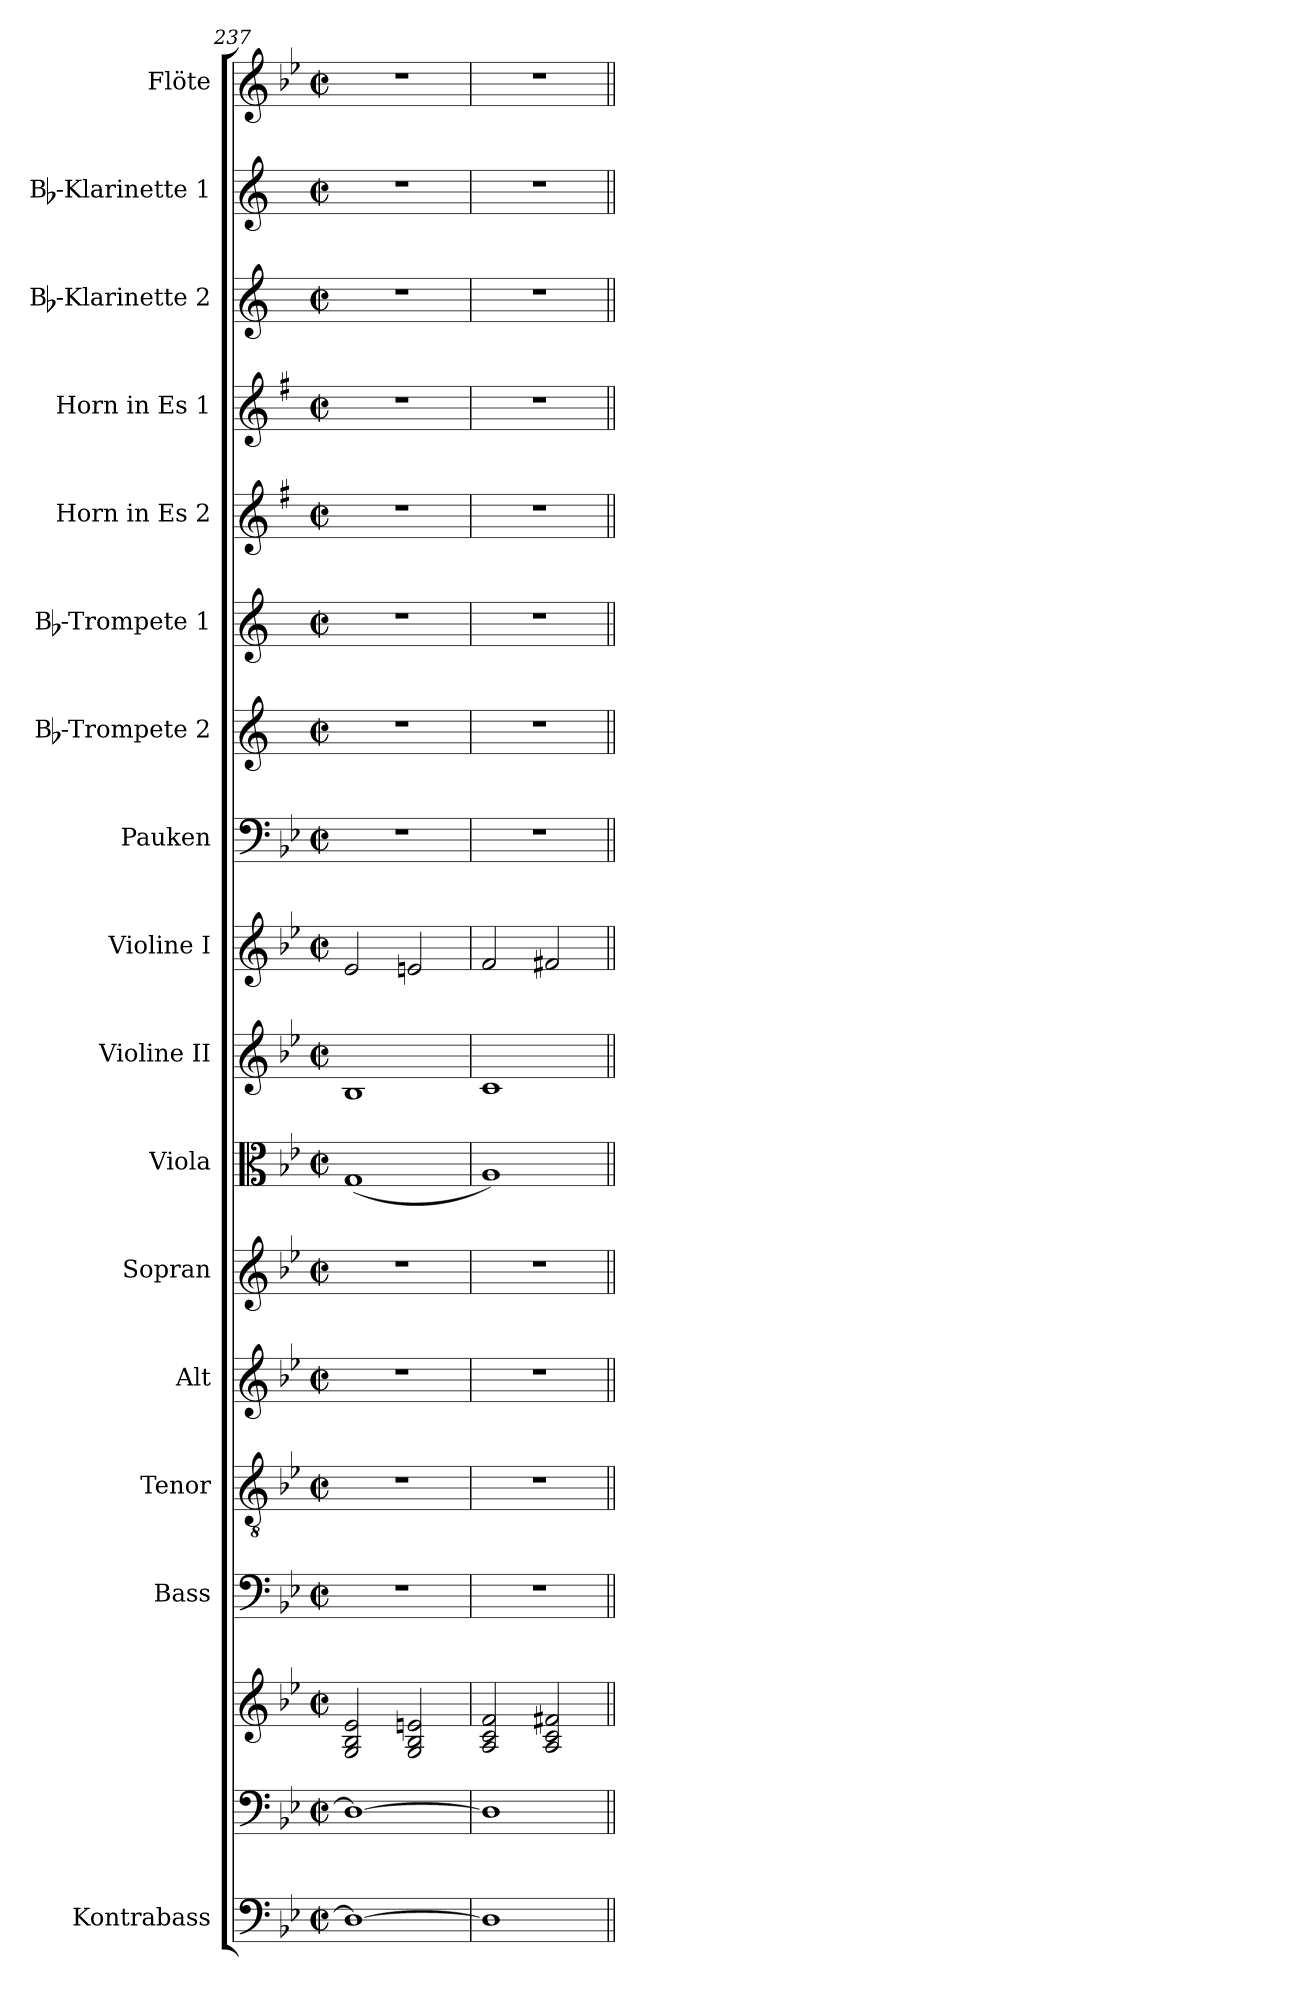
**kern	**kern	**kern	**kern	**kern	**kern	**kern	**kern	**kern	**kern	**kern	**kern	**kern	**kern	**kern	**kern	**kern	**kern
*part17	*part16	*part16	*part15	*part14	*part13	*part12	*part11	*part10	*part9	*part8	*part7	*part6	*part5	*part4	*part3	*part2	*part1
*staff18	*staff17	*staff16	*staff15	*staff14	*staff13	*staff12	*staff11	*staff10	*staff9	*staff8	*staff7	*staff6	*staff5	*staff4	*staff3	*staff2	*staff1
*I"Kontrabass	*	*	*I"Bass	*I"Tenor	*I"Alt	*I"Sopran	*I"Viola	*I"Violine II	*I"Violine I	*I"Pauken	*I"Bb-Trompete 2	*I"Bb-Trompete 1	*I"Horn in Es 2	*I"Horn in Es 1	*I"Bb-Klarinette 2	*I"Bb-Klarinette 1	*I"Flöte
*I'Kb.	*	*	*I'B.	*I'T.	*I'A.	*I'S.	*I'Vla.	*I'Vl. II	*I'Vl. I	*I'Pk.	*I'Bb Trp. 2	*I'Bb Trp. 1	*	*	*I'Bb Kl. 2	*I'Bb Kl. 1	*I'Fl.
*clefF4	*clefF4	*clefG2	*clefF4	*clefGv2	*clefG2	*clefG2	*clefC3	*clefG2	*clefG2	*clefF4	*clefG2	*clefG2	*clefG2	*clefG2	*clefG2	*clefG2	*clefG2
*ITrd7c12	*	*	*	*	*	*	*	*	*	*	*ITrd1c2	*ITrd1c2	*ITrd5c9	*ITrd5c9	*ITrd1c2	*ITrd1c2	*
*k[b-e-]	*k[b-e-]	*k[b-e-]	*k[b-e-]	*k[b-e-]	*k[b-e-]	*k[b-e-]	*k[b-e-]	*k[b-e-]	*k[b-e-]	*k[b-e-]	*k[b-e-]	*k[b-e-]	*k[b-e-]	*k[b-e-]	*k[b-e-]	*k[b-e-]	*k[b-e-]
*B-:	*B-:	*B-:	*B-:	*B-:	*B-:	*B-:	*B-:	*B-:	*B-:	*B-:	*B-:	*B-:	*B-:	*B-:	*B-:	*B-:	*B-:
*M2/2	*M2/2	*M2/2	*M2/2	*M2/2	*M2/2	*M2/2	*M2/2	*M2/2	*M2/2	*M2/2	*M2/2	*M2/2	*M2/2	*M2/2	*M2/2	*M2/2	*M2/2
*met(c|)	*met(c|)	*met(c|)	*met(c|)	*met(c|)	*met(c|)	*met(c|)	*met(c|)	*met(c|)	*met(c|)	*met(c|)	*met(c|)	*met(c|)	*met(c|)	*met(c|)	*met(c|)	*met(c|)	*met(c|)
=237	=237	=237	=237	=237	=237	=237	=237	=237	=237	=237	=237	=237	=237	=237	=237	=237	=237
1DD_	1D_	2G/ 2B-/ 2e-/	1r	1r	1r	1r	(<1G	1B-	2e-/	1r	1r	1r	1r	1r	1r	1r	1r
.	.	2G/ 2B-/ 2en/	.	.	.	.	.	.	2en/	.	.	.	.	.	.	.	.
=238	=238	=238	=238	=238	=238	=238	=238	=238	=238	=238	=238	=238	=238	=238	=238	=238	=238
1DD]	1D]	2A/ 2c/ 2f/	1r	1r	1r	1r	1A)	1c	2f/	1r	1r	1r	1r	1r	1r	1r	1r
.	.	2A/ 2c/ 2f#X/	.	.	.	.	.	.	2f#X/	.	.	.	.	.	.	.	.
=||	=||	=||	=||	=||	=||	=||	=||	=||	=||	=||	=||	=||	=||	=||	=||	=||	=||
*-	*-	*-	*-	*-	*-	*-	*-	*-	*-	*-	*-	*-	*-	*-	*-	*-	*-
